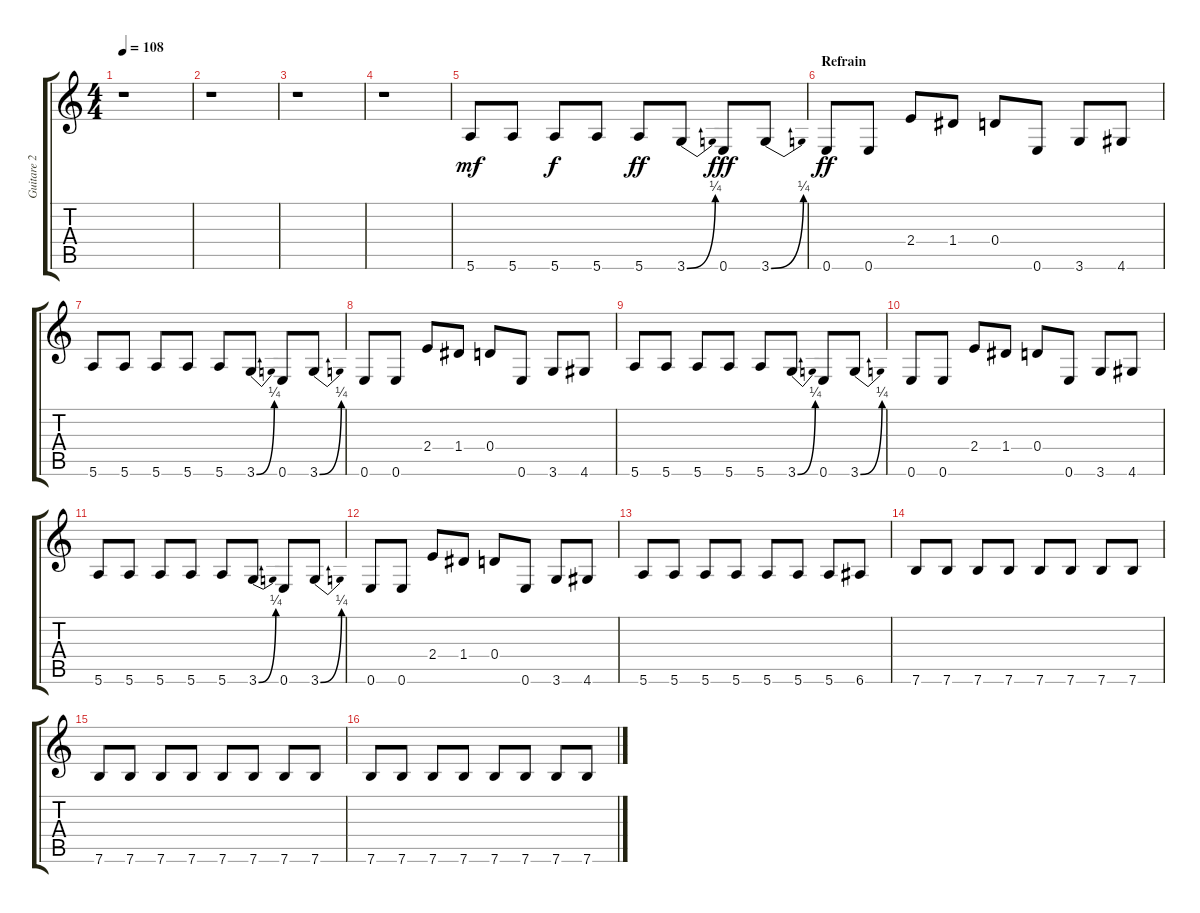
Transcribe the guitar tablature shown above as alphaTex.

\track ("Guitare 2" "Guitare 2") {instrument overdrivenguitar}
\staff {score tabs}
\tuning (E4 B3 G3 D3 A2 E2) {hide}
\ts (4 4)
\tempo 108
\clef g2
\ks c
r.1{dy f} |
r.1 |
r.1 |
r.1 |
5.6.8{dy mf volume 13 instrument distortionguitar} 5.6.8 5.6.8{dy f} 5.6.8 5.6.8{dy ff} 3.6{be (bend 0 0 60 1)}.8 0.6.8{dy fff} 3.6{be (bend 0 0 60 1)}.8 |
\section ("" "Refrain")
0.6.8{dy ff} 0.6.8 2.4.8 1.4.8 0.4.8 0.6.8 3.6.8 4.6.8 |
5.6.8 5.6.8 5.6.8 5.6.8 5.6.8 3.6{be (bend 0 0 60 1)}.8 0.6.8 3.6{be (bend 0 0 60 1)}.8 |
0.6.8 0.6.8 2.4.8 1.4.8 0.4.8 0.6.8 3.6.8 4.6.8 |
5.6.8 5.6.8 5.6.8 5.6.8 5.6.8 3.6{be (bend 0 0 60 1)}.8 0.6.8 3.6{be (bend 0 0 60 1)}.8 |
0.6.8 0.6.8 2.4.8 1.4.8 0.4.8 0.6.8 3.6.8 4.6.8 |
5.6.8 5.6.8 5.6.8 5.6.8 5.6.8 3.6{be (bend 0 0 60 1)}.8 0.6.8 3.6{be (bend 0 0 60 1)}.8 |
0.6.8 0.6.8 2.4.8 1.4.8 0.4.8 0.6.8 3.6.8 4.6.8 |
5.6.8 5.6.8 5.6.8 5.6.8 5.6.8 5.6.8 5.6.8 6.6.8 |
\section ("" "")
7.6.8 7.6.8 7.6.8 7.6.8 7.6.8 7.6.8 7.6.8 7.6.8 |
7.6.8 7.6.8 7.6.8 7.6.8 7.6.8 7.6.8 7.6.8 7.6.8 |
7.6.8 7.6.8 7.6.8 7.6.8 7.6.8 7.6.8 7.6.8 7.6.8
